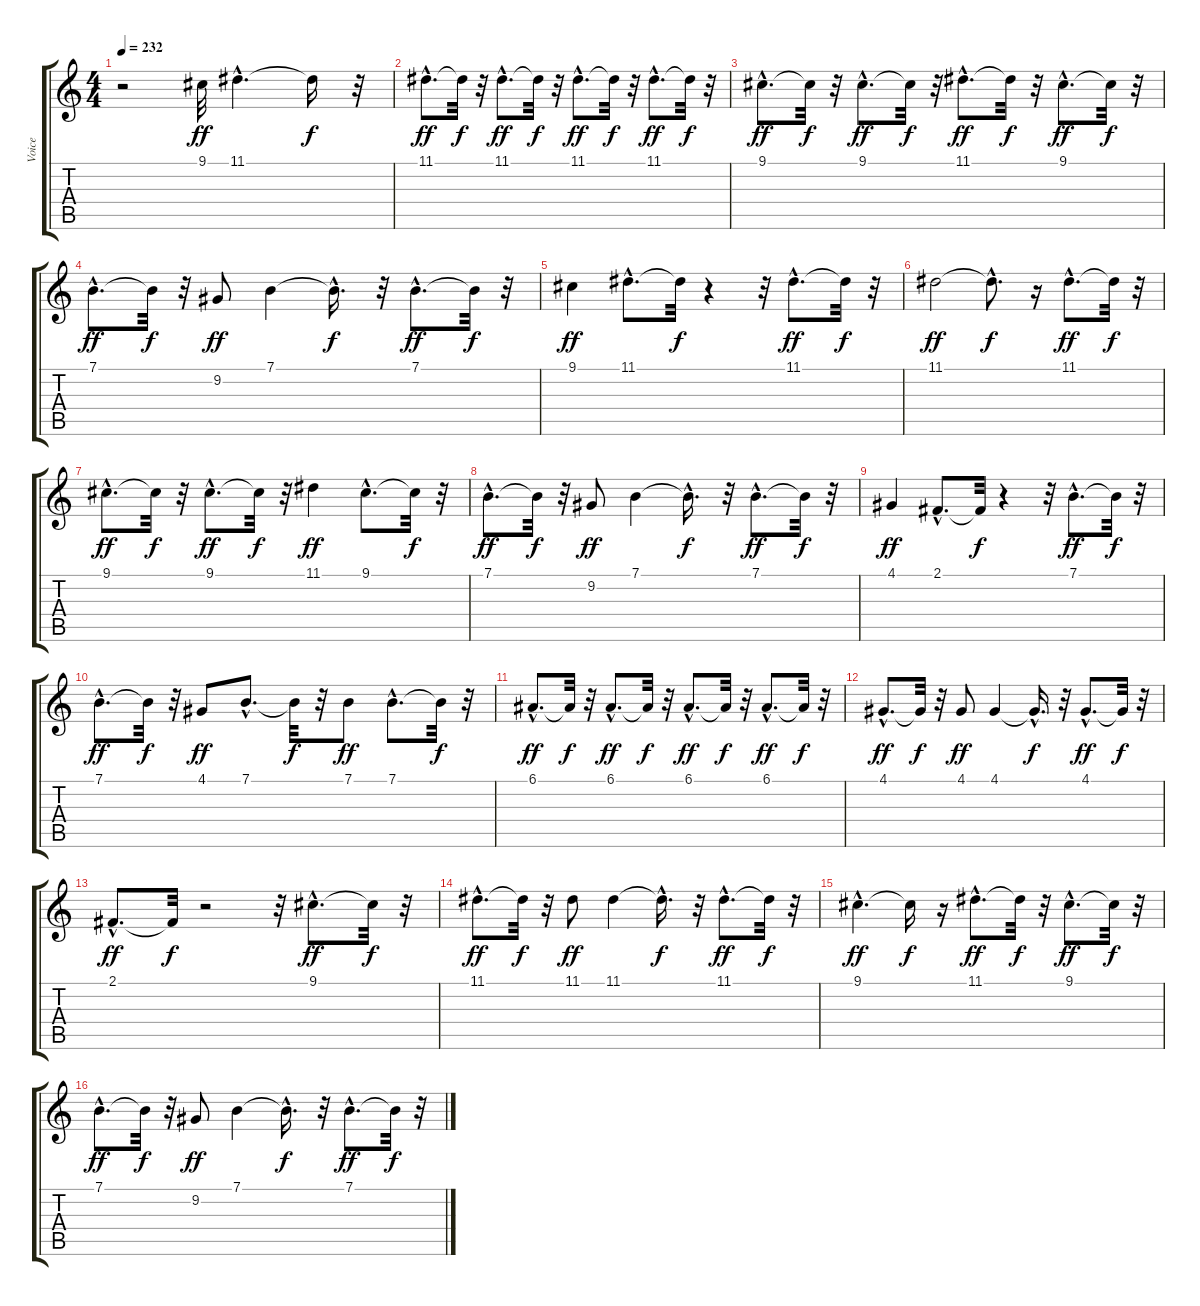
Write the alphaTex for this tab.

\track ("Voice" "Voice") {instrument clarinet}
\staff {score tabs}
\tuning (E4 B3 G3 D3 A2 E2) {hide}
\ts (4 4)
\tempo 232
\clef g2
\ks c
r.2{dy ff} 9.1.32 11.1{hac}.4{d} 11.1{t}.16{dy f} r.32 |
11.1{hac}.8{d dy ff} 11.1{t}.32{dy f} r.32 11.1{hac}.8{d dy ff} 11.1{t}.32{dy f} r.32 11.1{hac}.8{d dy ff} 11.1{t}.32{dy f} r.32 11.1{hac}.8{d dy ff} 11.1{t}.32{dy f} r.32 |
9.1{hac}.8{d dy ff} 9.1{t}.32{dy f} r.32 9.1{hac}.8{d dy ff} 9.1{t}.32{dy f} r.32 11.1{hac}.8{d dy ff} 11.1{t}.32{dy f} r.32 9.1{hac}.8{d dy ff} 9.1{t}.32{dy f} r.32 |
7.1{hac}.8{d dy ff} 7.1{t}.32{dy f} r.32 9.2.8{dy ff} 7.1.4 7.1{hac t}.16{d dy f} r.32 7.1{hac}.8{d dy ff} 7.1{t}.32{dy f} r.32 |
9.1.4{dy ff} 11.1{hac}.8{d} 11.1{t}.32{dy f} r.4 r.32 11.1{hac}.8{d dy ff} 11.1{t}.32{dy f} r.32 |
11.1.2{dy ff} 11.1{hac t}.8{d dy f} r.16 11.1{hac}.8{d dy ff} 11.1{t}.32{dy f} r.32 |
9.1{hac}.8{d dy ff} 9.1{t}.32{dy f} r.32 9.1{hac}.8{d dy ff} 9.1{t}.32{dy f} r.32 11.1.4{dy ff} 9.1{hac}.8{d} 9.1{t}.32{dy f} r.32 |
7.1{hac}.8{d dy ff} 7.1{t}.32{dy f} r.32 9.2.8{dy ff} 7.1.4 7.1{hac t}.16{d dy f} r.32 7.1{hac}.8{d dy ff} 7.1{t}.32{dy f} r.32 |
4.1.4{dy ff} 2.1{hac}.8{d} 2.1{t}.32{dy f} r.4 r.32 7.1{hac}.8{d dy ff} 7.1{t}.32{dy f} r.32 |
7.1{hac}.8{d dy ff} 7.1{t}.32{dy f} r.32 4.1.8{dy ff} 7.1{hac}.8{d} 7.1{t}.32{dy f} r.32 7.1.8{dy ff} 7.1{hac}.8{d} 7.1{t}.32{dy f} r.32 |
6.1{hac}.8{d dy ff} 6.1{t}.32{dy f} r.32 6.1{hac}.8{d dy ff} 6.1{t}.32{dy f} r.32 6.1{hac}.8{d dy ff} 6.1{t}.32{dy f} r.32 6.1{hac}.8{d dy ff} 6.1{t}.32{dy f} r.32 |
4.1{hac}.8{d dy ff} 4.1{t}.32{dy f} r.32 4.1.8{dy ff} 4.1.4 4.1{hac t}.16{d dy f} r.32 4.1{hac}.8{d dy ff} 4.1{t}.32{dy f} r.32 |
2.1{hac}.8{d dy ff} 2.1{t}.32{dy f} r.2 r.32 9.1{hac}.8{d dy ff} 9.1{t}.32{dy f} r.32 |
11.1{hac}.8{d dy ff} 11.1{t}.32{dy f} r.32 11.1.8{dy ff} 11.1.4 11.1{hac t}.16{d dy f} r.32 11.1{hac}.8{d dy ff} 11.1{t}.32{dy f} r.32 |
9.1{hac}.4{d dy ff} 9.1{t}.16{dy f} r.16 11.1{hac}.8{d dy ff} 11.1{t}.32{dy f} r.32 9.1{hac}.8{d dy ff} 9.1{t}.32{dy f} r.32 |
7.1{hac}.8{d dy ff} 7.1{t}.32{dy f} r.32 9.2.8{dy ff} 7.1.4 7.1{hac t}.16{d dy f} r.32 7.1{hac}.8{d dy ff} 7.1{t}.32{dy f} r.32
